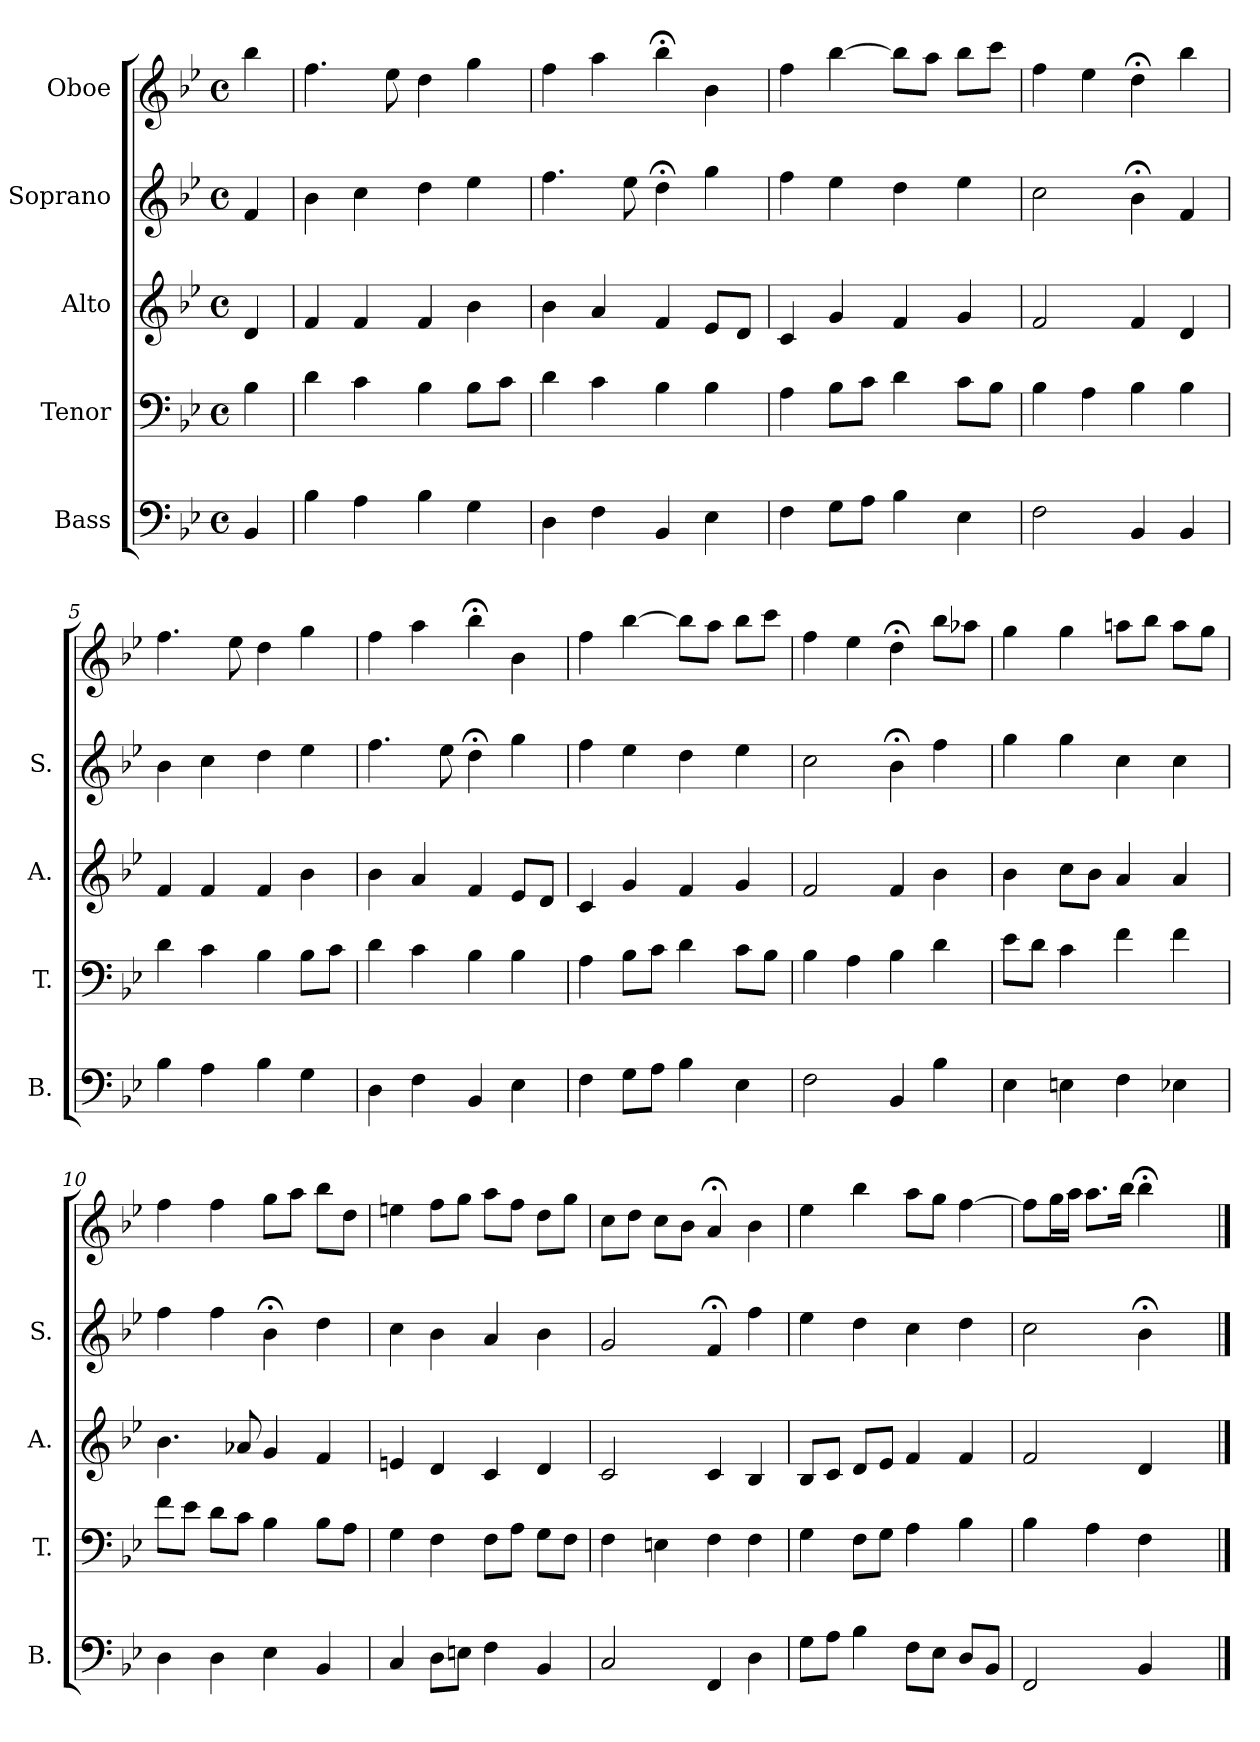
**kern	**kern	**kern	**kern	**kern
*part5	*part4	*part3	*part2	*part1
*staff5	*staff4	*staff3	*staff2	*staff1
*I"Bass	*I"Tenor	*I"Alto	*I"Soprano	*I"Oboe
*I'B.	*I'T.	*I'A.	*I'S.	*
*clefF4	*clefF4	*clefG2	*clefG2	*clefG2
*k[b-e-]	*k[b-e-]	*k[b-e-]	*k[b-e-]	*k[b-e-]
*B-:	*B-:	*B-:	*B-:	*B-:
*M4/4	*M4/4	*M4/4	*M4/4	*M4/4
*met(c)	*met(c)	*met(c)	*met(c)	*met(c)
*MM96	*MM96	*MM96	*MM96	*MM96
=	=	=	=	=
4BB-/	4B-\	4d/	4f/	4bb-\
=1	=1	=1	=1	=1
4B-\	4d\	4f/	4b-\	4.ff\
4A\	4c\	4f/	4cc\	.
.	.	.	.	8ee-\
4B-\	4B-\	4f/	4dd\	4dd\
4G\	8B-\L	4b-\	4ee-\	4gg\
.	8c\J	.	.	.
=2	=2	=2	=2	=2
4D\	4d\	4b-\	4.ff\	4ff\
4F\	4c\	4a/	.	4aa\
.	.	.	8ee-\	.
4BB-/	4B-\	4f/	4dd;<\	4bb-;<\
4E-\	4B-\	8e-/L	4gg\	4b-\
.	.	8d/J	.	.
=3	=3	=3	=3	=3
4F\	4A\	4c/	4ff\	4ff\
8G\L	8B-\L	4g/	4ee-\	[4bb-\
8A\J	8c\J	.	.	.
4B-\	4d\	4f/	4dd\	8bb-\L]
.	.	.	.	8aa\J
4E-\	8c\L	4g/	4ee-\	8bb-\L
.	8B-\J	.	.	8ccc\J
=4	=4	=4	=4	=4
2F\	4B-\	2f/	2cc\	4ff\
.	4A\	.	.	4ee-\
4BB-/	4B-\	4f/	4b-;<\	4dd;<\
4BB-/	4B-\	4d/	4f/	4bb-\
!!LO:LB:g=z
=5	=5	=5	=5	=5
4B-\	4d\	4f/	4b-\	4.ff\
4A\	4c\	4f/	4cc\	.
.	.	.	.	8ee-\
4B-\	4B-\	4f/	4dd\	4dd\
4G\	8B-\L	4b-\	4ee-\	4gg\
.	8c\J	.	.	.
=6	=6	=6	=6	=6
4D\	4d\	4b-\	4.ff\	4ff\
4F\	4c\	4a/	.	4aa\
.	.	.	8ee-\	.
4BB-/	4B-\	4f/	4dd;<\	4bb-;<\
4E-\	4B-\	8e-/L	4gg\	4b-\
.	.	8d/J	.	.
=7	=7	=7	=7	=7
4F\	4A\	4c/	4ff\	4ff\
8G\L	8B-\L	4g/	4ee-\	[4bb-\
8A\J	8c\J	.	.	.
4B-\	4d\	4f/	4dd\	8bb-\L]
.	.	.	.	8aa\J
4E-\	8c\L	4g/	4ee-\	8bb-\L
.	8B-\J	.	.	8ccc\J
=8	=8	=8	=8	=8
2F\	4B-\	2f/	2cc\	4ff\
.	4A\	.	.	4ee-\
4BB-/	4B-\	4f/	4b-;<\	4dd;<\
4B-\	4d\	4b-\	4ff\	8bb-\L
.	.	.	.	8aa-X\J
=9	=9	=9	=9	=9
4E-\	8e-\L	4b-\	4gg\	4gg\
.	8d\J	.	.	.
4En\	4c\	8cc\L	4gg\	4gg\
.	.	8b-\J	.	.
4F\	4f\	4a/	4cc\	8aan\L
.	.	.	.	8bb-\J
4E-X\	4f\	4a/	4cc\	8aa\L
.	.	.	.	8gg\J
!!LO:PB:g=z
=10	=10	=10	=10	=10
4D\	8f\L	4.b-\	4ff\	4ff\
.	8e-\J	.	.	.
4D\	8d\L	.	4ff\	4ff\
.	8c\J	8a-X/	.	.
4E-\	4B-\	4g/	4b-;<\	8gg\L
.	.	.	.	8aa\J
4BB-/	8B-\L	4f/	4dd\	8bb-\L
.	8A\J	.	.	8dd\J
=11	=11	=11	=11	=11
4C/	4G\	4en/	4cc\	4een\
8D\L	4F\	4d/	4b-\	8ff\L
8En\J	.	.	.	8gg\J
4F\	8F\L	4c/	4a/	8aa\L
.	8A\J	.	.	8ff\J
4BB-/	8G\L	4d/	4b-\	8dd\L
.	8F\J	.	.	8gg\J
=12	=12	=12	=12	=12
2C/	4F\	2c/	2g/	8cc\L
.	.	.	.	8dd\J
.	4En\	.	.	8cc\L
.	.	.	.	8b-\J
4FF/	4F\	4c/	4f;</	4a;</
4D\	4F\	4B-/	4ff\	4b-\
=13	=13	=13	=13	=13
8G\L	4G\	8B-/L	4ee-\	4ee-\
8A\J	.	8c/J	.	.
4B-\	8F\L	8d/L	4dd\	4bb-\
.	8G\J	8e-/J	.	.
8F\L	4A\	4f/	4cc\	8aa\L
8E-\J	.	.	.	8gg\J
8D/L	4B-\	4f/	4dd\	[4ff\
8BB-/J	.	.	.	.
=14	=14	=14	=14	=14
2FF/	4B-\	2f/	2cc\	8ff\L]
.	.	.	.	16gg\L
.	.	.	.	16aa\JJ
.	4A\	.	.	8.aa\L
.	.	.	.	16bb-\Jk
4BB-/	4F\	4d/	4b-;<\	4bb-;<\
4ryy	4ryy	4ryy	4ryy	4ryy
==	==	==	==	==
*-	*-	*-	*-	*-
